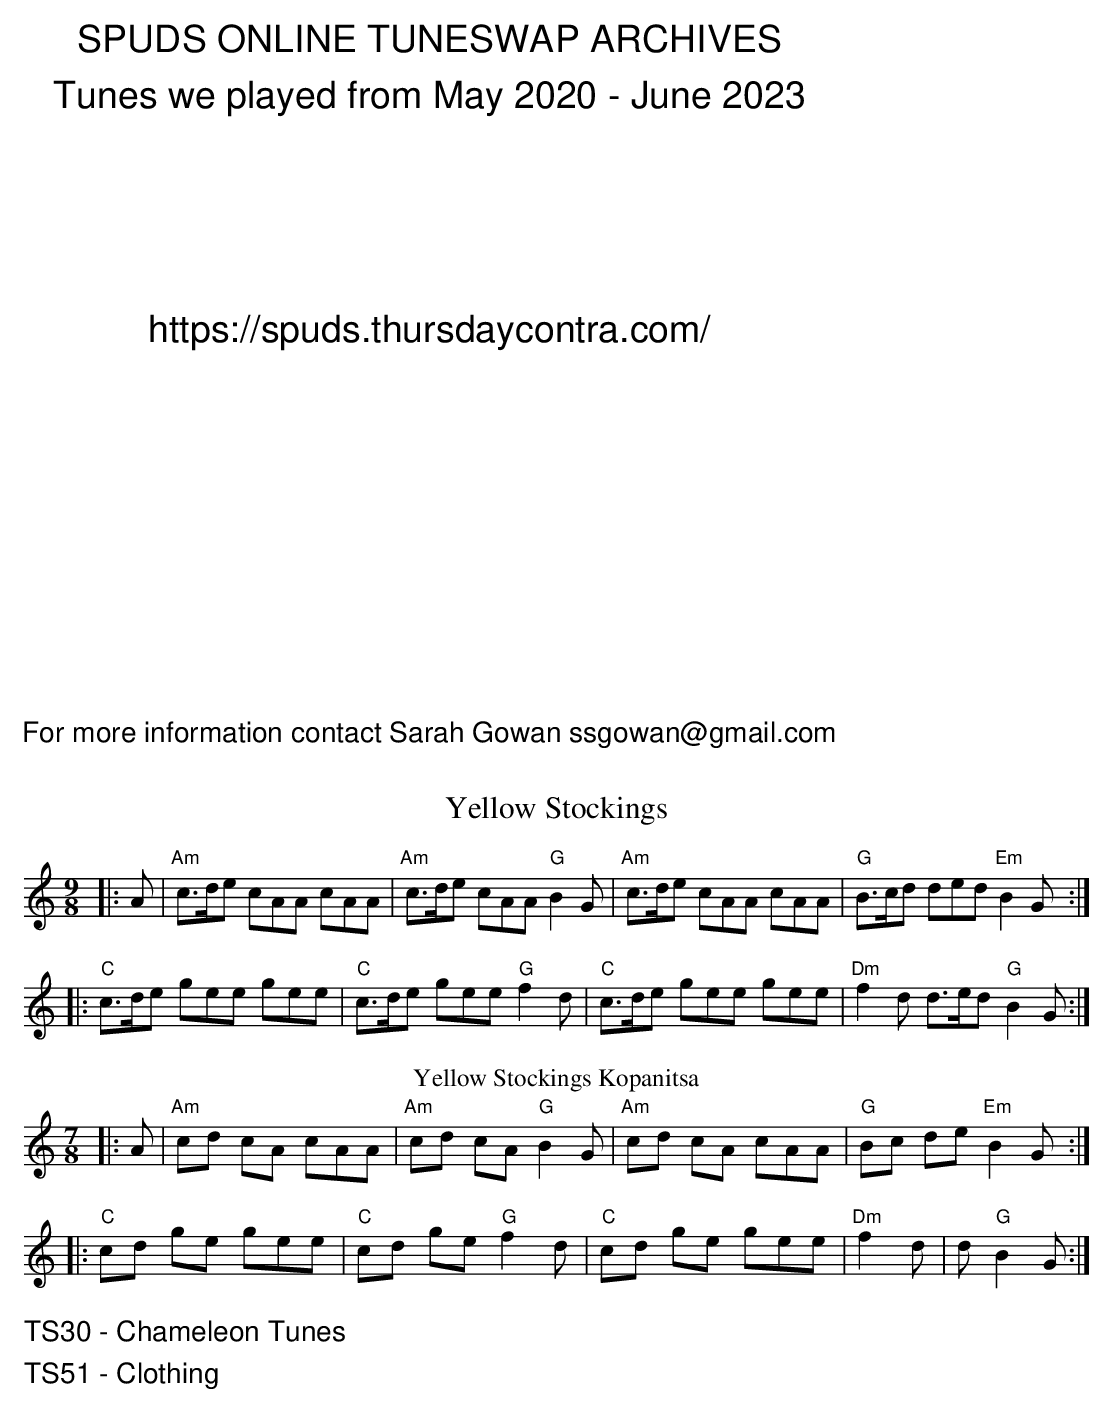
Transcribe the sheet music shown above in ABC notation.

X:1
T: Yellow Stockings
M: 9/8
K: C
L: 1/8
|: A|"Am"c>de cAA cAA|"Am"c>de cAA "G"B2 G|"Am"c>de cAA cAA|"G"B>cd ded "Em"B2 G :|
|: "C"c>de gee gee|"C"c>de gee "G"f2 d|"C"c>de gee gee|"Dm"f2 d d>ed "G"B2 G :|
T:Yellow Stockings Kopanitsa
C:arr. T. Traub 8-3-2003 / SD Epstein 6-20-2021
M:7/8
K:C
L:1/8
|: A|"Am"cd cA cAA|"Am"cd cA "G"B2 G|"Am"cd cA cAA|"G"Bc de "Em"B2 G :|
|: "C"cd ge gee|"C"cd ge "G"f2 d|"C"cd ge gee|"Dm"f2 d|d "G"B2 G :|
